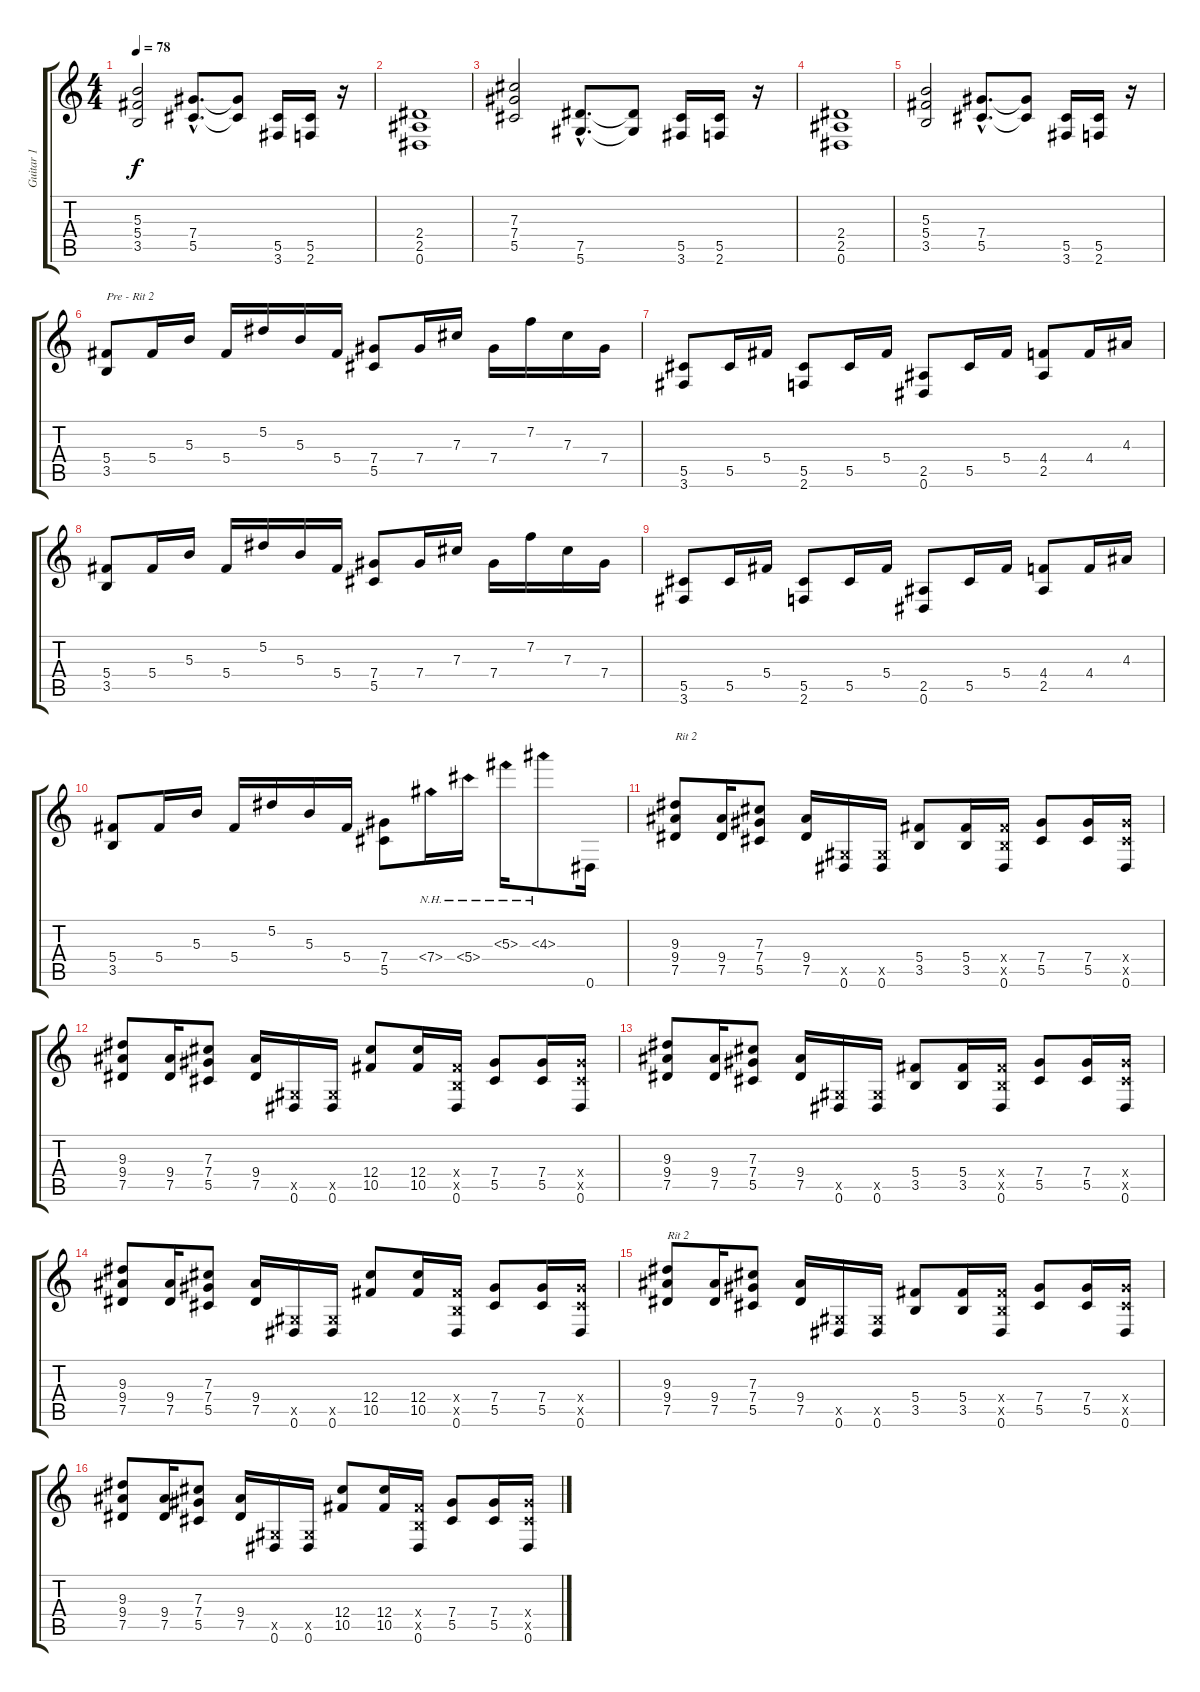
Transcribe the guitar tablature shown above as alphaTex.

\track ("Guitar 1" "Guitar 1") {instrument distortionguitar}
\staff {score tabs}
\tuning (Eb4 Bb3 Gb3 Db3 Ab2 Eb2) {hide}
\ts (4 4)
\tempo 78
\clef g2
\ks c
(5.3 5.4 3.5).2{dy f} (7.4{hac} 5.5{hac}).8{d} (7.4{t} 5.5{t}).8 (5.5 3.6).16 (5.5 2.6).16 r.16 |
(2.4 2.5 0.6).1 |
(7.3 7.4 5.5).2 (7.5{hac} 5.6{hac}).8{d} (7.5{t} 5.6{t}).8 (5.5 3.6).16 (5.5 2.6).16 r.16 |
(2.4 2.5 0.6).1 |
(5.3 5.4 3.5).2 (7.4{hac} 5.5{hac}).8{d} (7.4{t} 5.5{t}).8 (5.5 3.6).16 (5.5 2.6).16 r.16 |
(5.4 3.5).8{txt "Pre - Rit 2"} 5.4.16 5.3.16 5.4.16 5.2.16 5.3.16 5.4.16 (7.4 5.5).8 7.4.16 7.3.16 7.4.16 7.2.16 7.3.16 7.4.16 |
(5.5 3.6).8 5.5.16 5.4.16 (5.5 2.6).8 5.5.16 5.4.16 (2.5 0.6).8 5.5.16 5.4.16 (4.4 2.5).8 4.4.16 4.3.16 |
(5.4 3.5).8 5.4.16 5.3.16 5.4.16 5.2.16 5.3.16 5.4.16 (7.4 5.5).8 7.4.16 7.3.16 7.4.16 7.2.16 7.3.16 7.4.16 |
(5.5 3.6).8 5.5.16 5.4.16 (5.5 2.6).8 5.5.16 5.4.16 (2.5 0.6).8 5.5.16 5.4.16 (4.4 2.5).8 4.4.16 4.3.16 |
(5.4 3.5).8 5.4.16 5.3.16 5.4.16 5.2.16 5.3.16 5.4.16 (7.4 5.5).8 7.4{nh}.16 5.4{nh}.16 5.3{nh}.16 4.3{nh}.8 0.6.16 |
(9.3 9.4 7.5).8{txt "Rit 2"} (9.4 7.5).16 (7.3 7.4 5.5).8 (9.4 7.5).16 (0.5{x} 0.6).16 (0.5{x} 0.6).16 (5.4 3.5).8 (5.4 3.5).16 (5.4{x} 3.5{x} 0.6).16 (7.4 5.5).8 (7.4 5.5).16 (7.4{x} 5.5{x} 0.6).16 |
(9.3 9.4 7.5).8 (9.4 7.5).16 (7.3 7.4 5.5).8 (9.4 7.5).16 (0.5{x} 0.6).16 (0.5{x} 0.6).16 (12.4 10.5).8 (12.4 10.5).16 (5.4{x} 3.5{x} 0.6).16 (7.4 5.5).8 (7.4 5.5).16 (7.4{x} 5.5{x} 0.6).16 |
(9.3 9.4 7.5).8 (9.4 7.5).16 (7.3 7.4 5.5).8 (9.4 7.5).16 (0.5{x} 0.6).16 (0.5{x} 0.6).16 (5.4 3.5).8 (5.4 3.5).16 (5.4{x} 3.5{x} 0.6).16 (7.4 5.5).8 (7.4 5.5).16 (7.4{x} 5.5{x} 0.6).16 |
(9.3 9.4 7.5).8 (9.4 7.5).16 (7.3 7.4 5.5).8 (9.4 7.5).16 (0.5{x} 0.6).16 (0.5{x} 0.6).16 (12.4 10.5).8 (12.4 10.5).16 (5.4{x} 3.5{x} 0.6).16 (7.4 5.5).8 (7.4 5.5).16 (7.4{x} 5.5{x} 0.6).16 |
(9.3 9.4 7.5).8{txt "Rit 2"} (9.4 7.5).16 (7.3 7.4 5.5).8 (9.4 7.5).16 (0.5{x} 0.6).16 (0.5{x} 0.6).16 (5.4 3.5).8 (5.4 3.5).16 (5.4{x} 3.5{x} 0.6).16 (7.4 5.5).8 (7.4 5.5).16 (7.4{x} 5.5{x} 0.6).16 |
(9.3 9.4 7.5).8 (9.4 7.5).16 (7.3 7.4 5.5).8 (9.4 7.5).16 (0.5{x} 0.6).16 (0.5{x} 0.6).16 (12.4 10.5).8 (12.4 10.5).16 (5.4{x} 3.5{x} 0.6).16 (7.4 5.5).8 (7.4 5.5).16 (7.4{x} 5.5{x} 0.6).16
